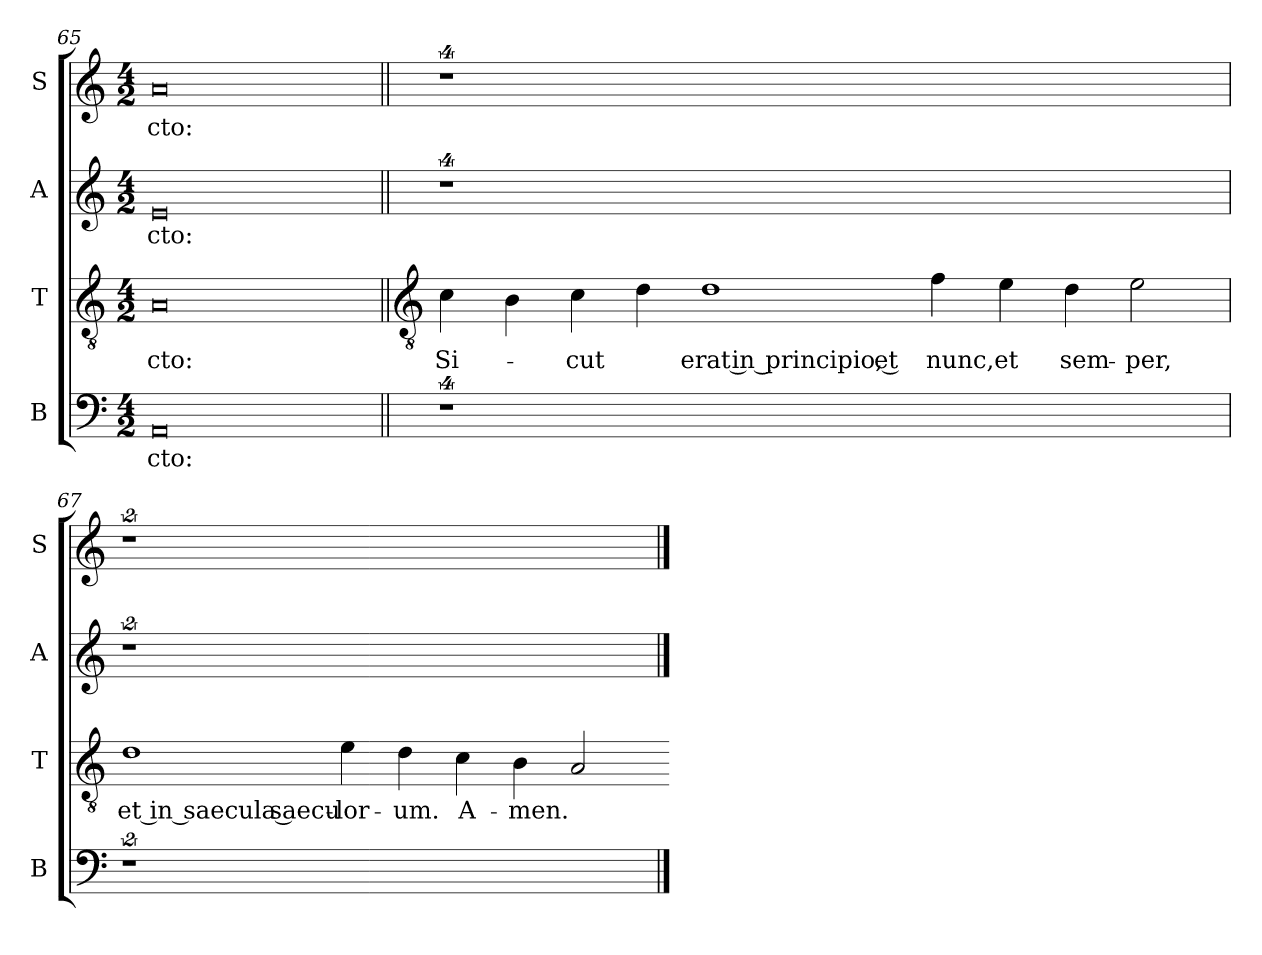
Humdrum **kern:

**kern	**text	**kern	**text	**kern	**text	**kern	**text
*part4	*part4	*part3	*part3	*part2	*part2	*part1	*part1
*staff4	*staff4	*staff3	*staff3	*staff2	*staff2	*staff1	*staff1
*I"B	*	*I"T	*	*I"A	*	*I"S	*
*I'B	*	*I'T	*	*I'A	*	*I'S	*
*clefF4	*	*clefGv2	*	*clefG2	*	*clefG2	*
*k[]	*	*k[]	*	*k[]	*	*k[]	*
*C:	*	*C:	*	*C:	*	*C:	*
*M4/2	*	*M4/2	*	*M4/2	*	*M4/2	*
=65	=65	=65	=65	=65	=65	=65	=65
!	!LO:LY:b	!	!LO:LY:b	!	!LO:LY:b	!	!LO:LY:b
0AA	cto:	0A	cto:	0e	cto:	0a	cto:
!!LO:LB:g=z
=66||	=66||	=66||	=66||	=66||	=66||	=66||	=66||
*	*	*clefGv2	*	*	*	*	*
!	!	!	!LO:LY:b	!	!	!	!
4%13r	.	4c	Si-	4%13r	.	4%13r	.
.	.	4B	.	.	.	.	.
!	!	!	!LO:LY:b	!	!	!	!
.	.	4c	cut	.	.	.	.
.	.	4d	.	.	.	.	.
!	!	!	!LO:LY:b	!	!	!	!
.	.	1d	erat in principio, et	.	.	.	.
!	!	!	!LO:LY:b	!	!	!	!
.	.	4f	nunc,	.	.	.	.
!	!	!	!LO:LY:b	!	!	!	!
.	.	4e	et	.	.	.	.
!	!	!	!LO:LY:b	!	!	!	!
.	.	4d	sem-	.	.	.	.
!	!	!	!LO:LY:b	!	!	!	!
.	.	2e	-per,	.	.	.	.
=67	=67	=67	=67	=67	=67	=67	=67
!	!	!	!LO:LY:b	!	!	!	!
2%5r	.	1d	et in saecula saecu-	2%5r	.	2%5r	.
!	!	!	!LO:LY:b	!	!	!	!
.	.	4e	-lor-	.	.	.	.
!	!	!	!LO:LY:b	!	!	!	!
.	.	4d	-um.	.	.	.	.
!	!	!	!LO:LY:b	!	!	!	!
.	.	4c	A-	.	.	.	.
!	!	!	!LO:LY:b	!	!	!	!
.	.	4B	-men.	.	.	.	.
.	.	2A	.	.	.	.	.
==	==	=-	==	==	==	==	==
*-	*-	*-	*-	*-	*-	*-	*-
